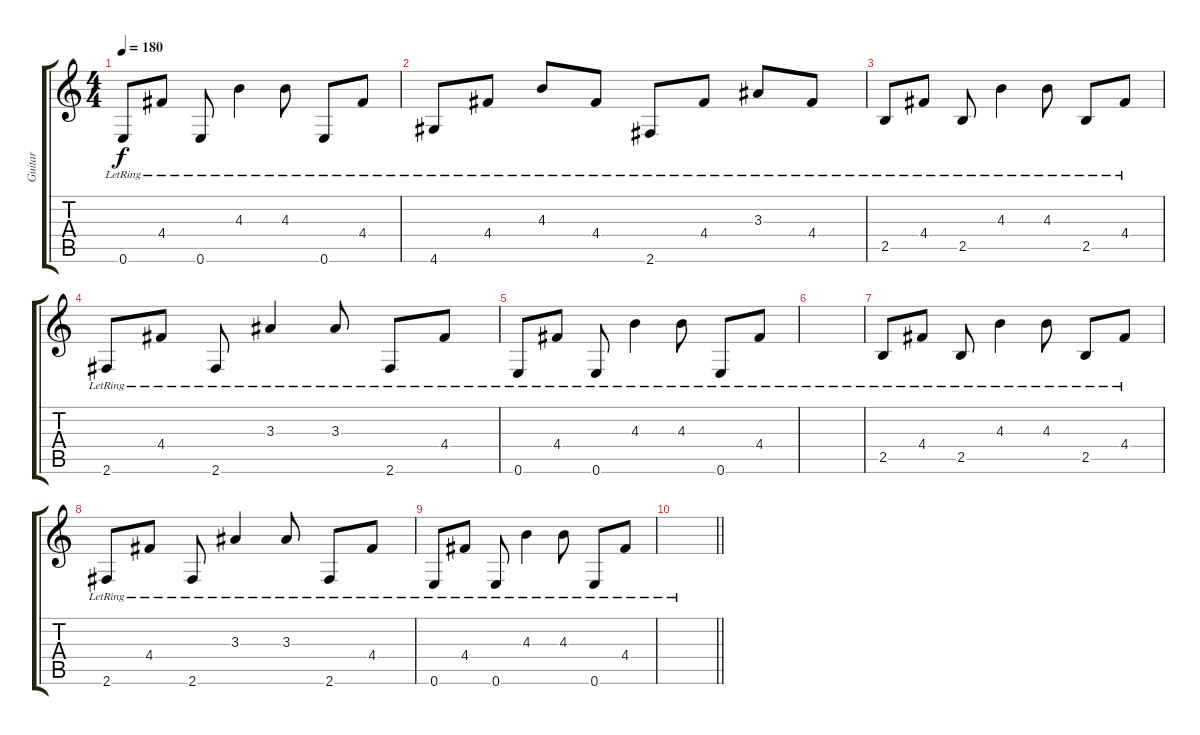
\track ("Guitar" "Guitar") {instrument electricguitarclean}
\staff {score tabs}
\tuning (E4 B3 G3 D3 A2 E2) {hide}
\ts (4 4)
\tempo 180
\clef g2
\ks c
0.6{lr}.8{dy f} 4.4{lr}.8 0.6{lr}.8 4.3{lr}.4 4.3{lr}.8 0.6{lr}.8 4.4{lr}.8 |
4.6{lr}.8 4.4{lr}.8 4.3{lr}.8 4.4{lr}.8 2.6{lr}.8 4.4{lr}.8 3.3{lr}.8 4.4{lr}.8 |
2.5{lr}.8 4.4{lr}.8 2.5{lr}.8 4.3{lr}.4 4.3{lr}.8 2.5{lr}.8 4.4{lr}.8 |
2.6{lr}.8 4.4{lr}.8 2.6{lr}.8 3.3{lr}.4 3.3{lr}.8 2.6{lr}.8 4.4{lr}.8 |
0.6{lr}.8 4.4{lr}.8 0.6{lr}.8 4.3{lr}.4 4.3{lr}.8 0.6{lr}.8 4.4{lr}.8 |
|
2.5{lr}.8 4.4{lr}.8 2.5{lr}.8 4.3{lr}.4 4.3{lr}.8 2.5{lr}.8 4.4{lr}.8 |
2.6{lr}.8 4.4{lr}.8 2.6{lr}.8 3.3{lr}.4 3.3{lr}.8 2.6{lr}.8 4.4{lr}.8 |
0.6{lr}.8 4.4{lr}.8 0.6{lr}.8 4.3{lr}.4 4.3{lr}.8 0.6{lr}.8 4.4{lr}.8 |
\barLineRight lightlight
